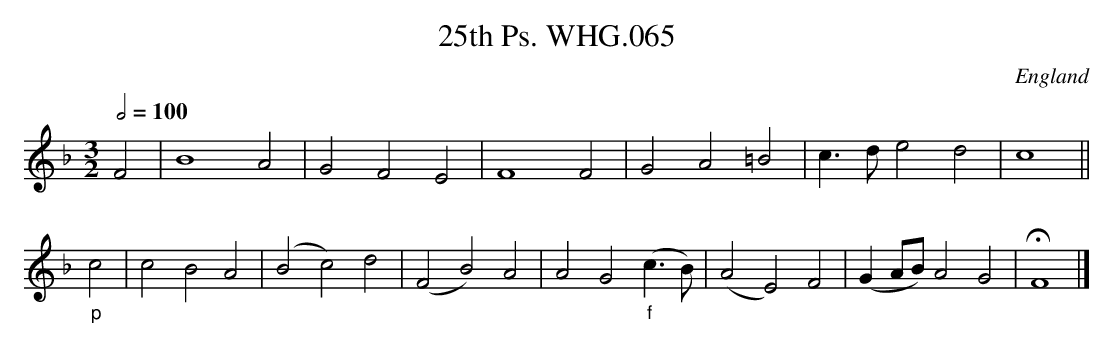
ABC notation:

X:1
T:25th Ps. WHG.065
O:England
M:3/2
L:1/2
Q:1/2=100
K:F
F|B2A|GFE|F2F|GA=B|\
c3/4d/4ed|c2||
"_p"c|cBA|(Bc)d|(FB)A|AG"_f"(c3/4B/4)|\
(AE)F|(G/A/4B/4)AG|HF2|]
